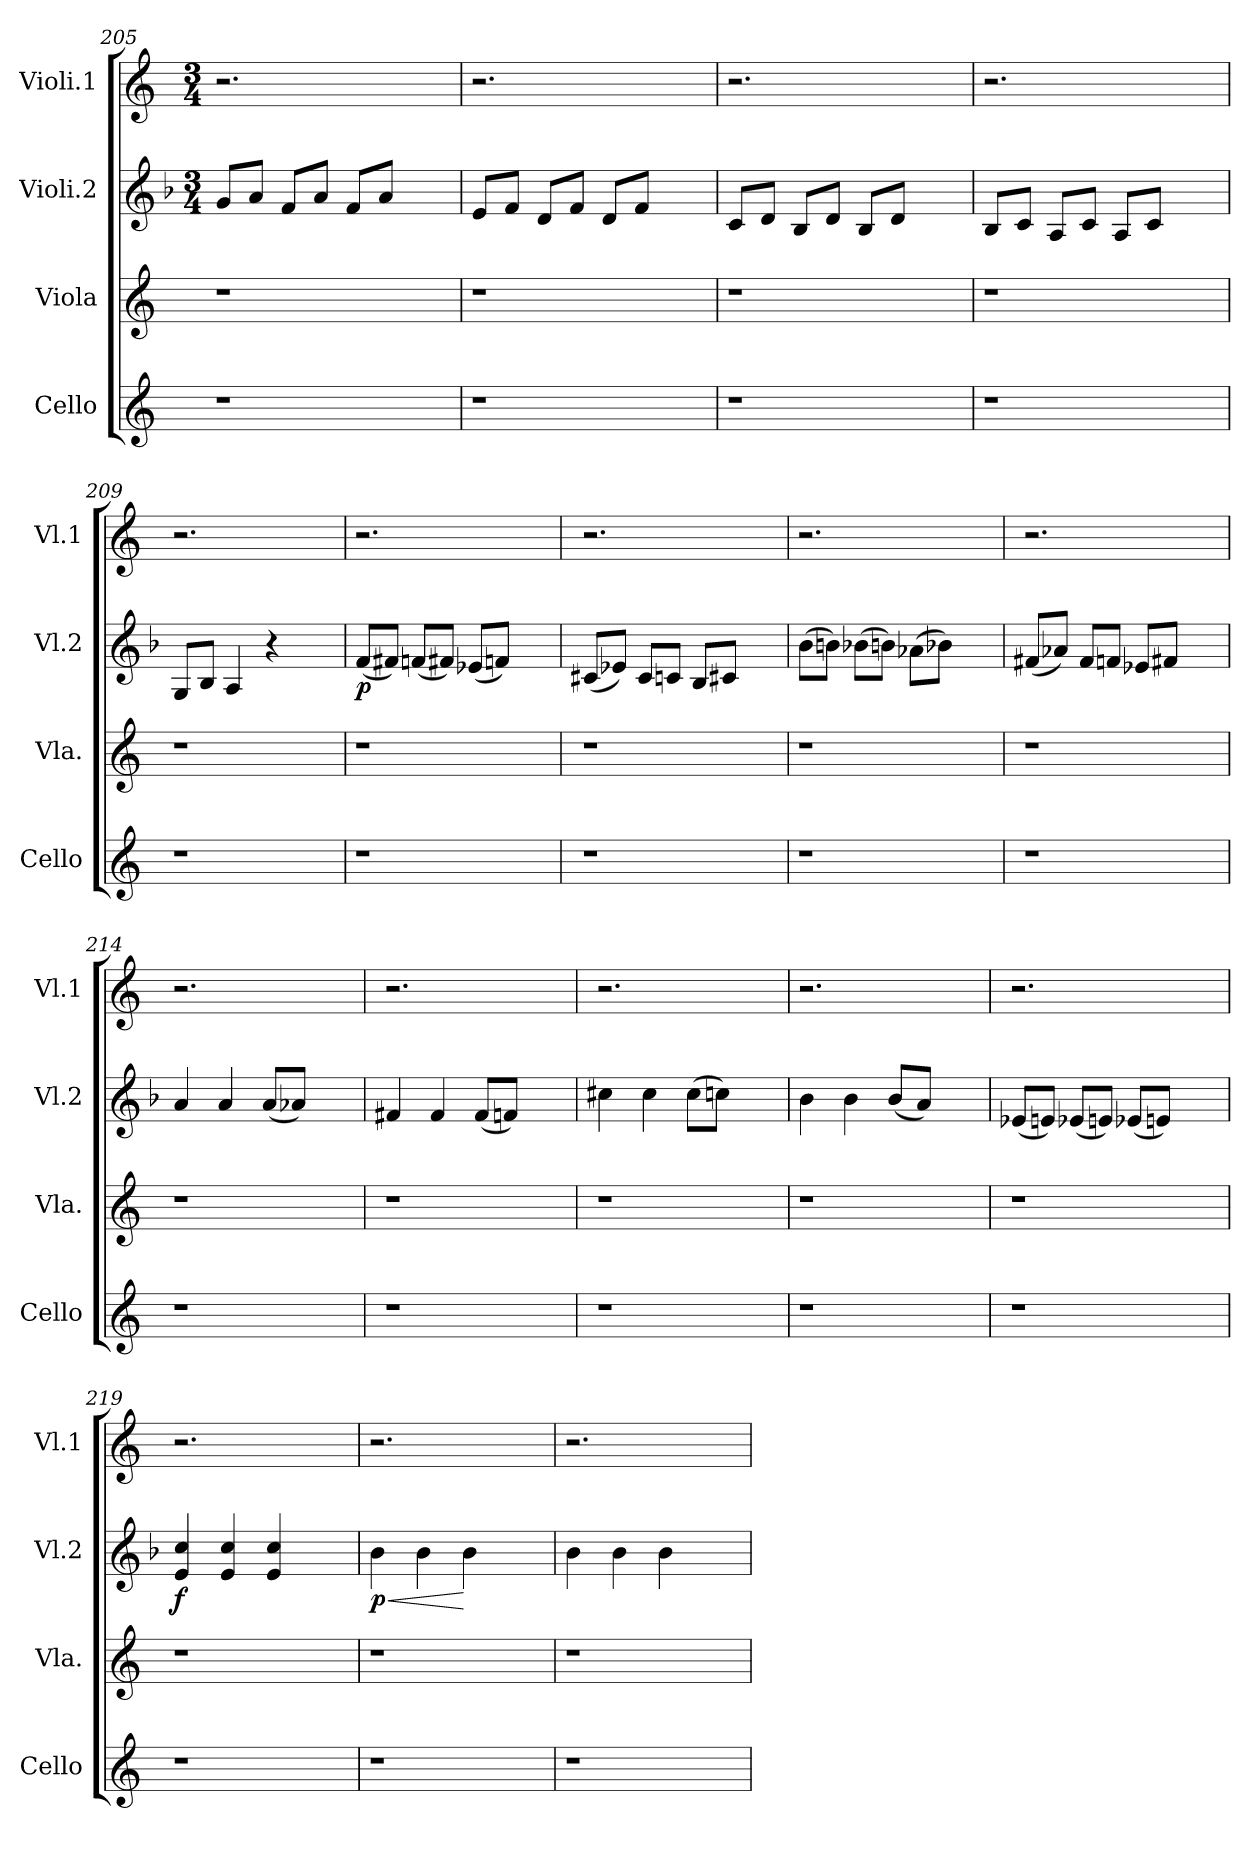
**kern	**kern	**kern	**dynam	**kern
*part4	*part3	*part2	*part2	*part1
*staff4	*staff3	*staff2	*staff2	*staff1
*I"Cello	*I"Viola	*I"Violi.2	*	*I"Violi.1
*I'Cello	*I'Vla.	*I'Vl.2	*	*I'Vl.1
*clefG2	*clefG2	*clefG2	*	*clefG2
*k[]	*k[]	*k[b-]	*	*k[]
*	*	*M3/4	*	*M3/4
=205	=205	=205	=205	=205
1r	1r	8g/L	.	2.r
.	.	8a/J	.	.
.	.	8f/L	.	.
.	.	8a/J	.	.
.	.	8f/L	.	.
.	.	8a/J	.	.
.	.	4ryy	.	4ryy
=206	=206	=206	=206	=206
1r	1r	8e/L	.	2.r
.	.	8f/J	.	.
.	.	8d/L	.	.
.	.	8f/J	.	.
.	.	8d/L	.	.
.	.	8f/J	.	.
.	.	4ryy	.	4ryy
=207	=207	=207	=207	=207
1r	1r	8c/L	.	2.r
.	.	8d/J	.	.
.	.	8B-/L	.	.
.	.	8d/J	.	.
.	.	8B-/L	.	.
.	.	8d/J	.	.
.	.	4ryy	.	4ryy
!!LO:LB:g=z
=208	=208	=208	=208	=208
1r	1r	8B-/L	.	2.r
.	.	8c/J	.	.
.	.	8A/L	.	.
.	.	8c/J	.	.
.	.	8A/L	.	.
.	.	8c/J	.	.
.	.	4ryy	.	4ryy
!!LO:LB:g=z
=209	=209	=209	=209	=209
1r	1r	8G/L	.	2.r
.	.	8B-/J	.	.
.	.	4A/	.	.
.	.	4r	.	.
.	.	4ryy	.	4ryy
=210	=210	=210	=210	=210
!	!	!	!LO:DY:b	!
1r	1r	(8f/L	p	2.r
.	.	8f#X/J)	.	.
.	.	(8fn/L	.	.
.	.	8f#X/J)	.	.
.	.	(8e-X/L	.	.
.	.	8fn/J)	.	.
.	.	4ryy	.	4ryy
=211	=211	=211	=211	=211
1r	1r	(8c#X/L	.	2.r
.	.	8e-X/J)	.	.
.	.	8c#/L	.	.
.	.	8cn/J	.	.
.	.	8B-/L	.	.
.	.	8c#X/J	.	.
.	.	4ryy	.	4ryy
=212	=212	=212	=212	=212
1r	1r	(8b-\L	.	2.r
.	.	8bn\J)	.	.
.	.	(8b-X\L	.	.
.	.	8bn\J)	.	.
.	.	(8a-X\L	.	.
.	.	8b-X\J)	.	.
.	.	4ryy	.	4ryy
!!LO:LB:g=z
=213	=213	=213	=213	=213
1r	1r	(8f#X/L	.	2.r
.	.	8a-X/J)	.	.
.	.	8f#/L	.	.
.	.	8fn/J	.	.
.	.	8e-X/L	.	.
.	.	8f#X/J	.	.
.	.	4ryy	.	4ryy
!!LO:PB:g=z
=214	=214	=214	=214	=214
1r	1r	4a/	.	2.r
.	.	4a/	.	.
.	.	(8a/L	.	.
.	.	8a-X/J)	.	.
.	.	4ryy	.	4ryy
=215	=215	=215	=215	=215
1r	1r	4f#X/	.	2.r
.	.	4f#/	.	.
.	.	(8f#/L	.	.
.	.	8fn/J)	.	.
.	.	4ryy	.	4ryy
=216	=216	=216	=216	=216
1r	1r	4cc#X\	.	2.r
.	.	4cc#\	.	.
.	.	(8cc#\L	.	.
.	.	8ccn\J)	.	.
.	.	4ryy	.	4ryy
=217	=217	=217	=217	=217
1r	1r	4b-\	.	2.r
.	.	4b-\	.	.
.	.	(8b-/L	.	.
.	.	8a/J)	.	.
.	.	4ryy	.	4ryy
=218	=218	=218	=218	=218
1r	1r	(8e-X/L	.	2.r
.	.	8en/J)	.	.
.	.	(8e-X/L	.	.
.	.	8en/J)	.	.
.	.	(8e-X/L	.	.
.	.	8en/J)	.	.
.	.	4ryy	.	4ryy
!!LO:LB:g=z
=219	=219	=219	=219	=219
!	!	!	!LO:DY:b	!
1r	1r	4e/ 4cc/	f	2.r
.	.	4e/ 4cc/	.	.
.	.	4e/ 4cc/	.	.
.	.	4ryy	.	4ryy
=220	=220	=220	=220	=220
!	!	!	!LO:HP:b	!
!	!	!	!LO:DY:n=1:b	!
1r	1r	4b-\	< p	2.r
.	.	4b-\	.	.
.	.	4b-\	[	.
.	.	4ryy	.	4ryy
=221	=221	=221	=221	=221
1r	1r	4b-\	.	2.r
.	.	4b-\	.	.
.	.	4b-\	.	.
.	.	4ryy	.	4ryy
=	=	=	=	=
*-	*-	*-	*-	*-
